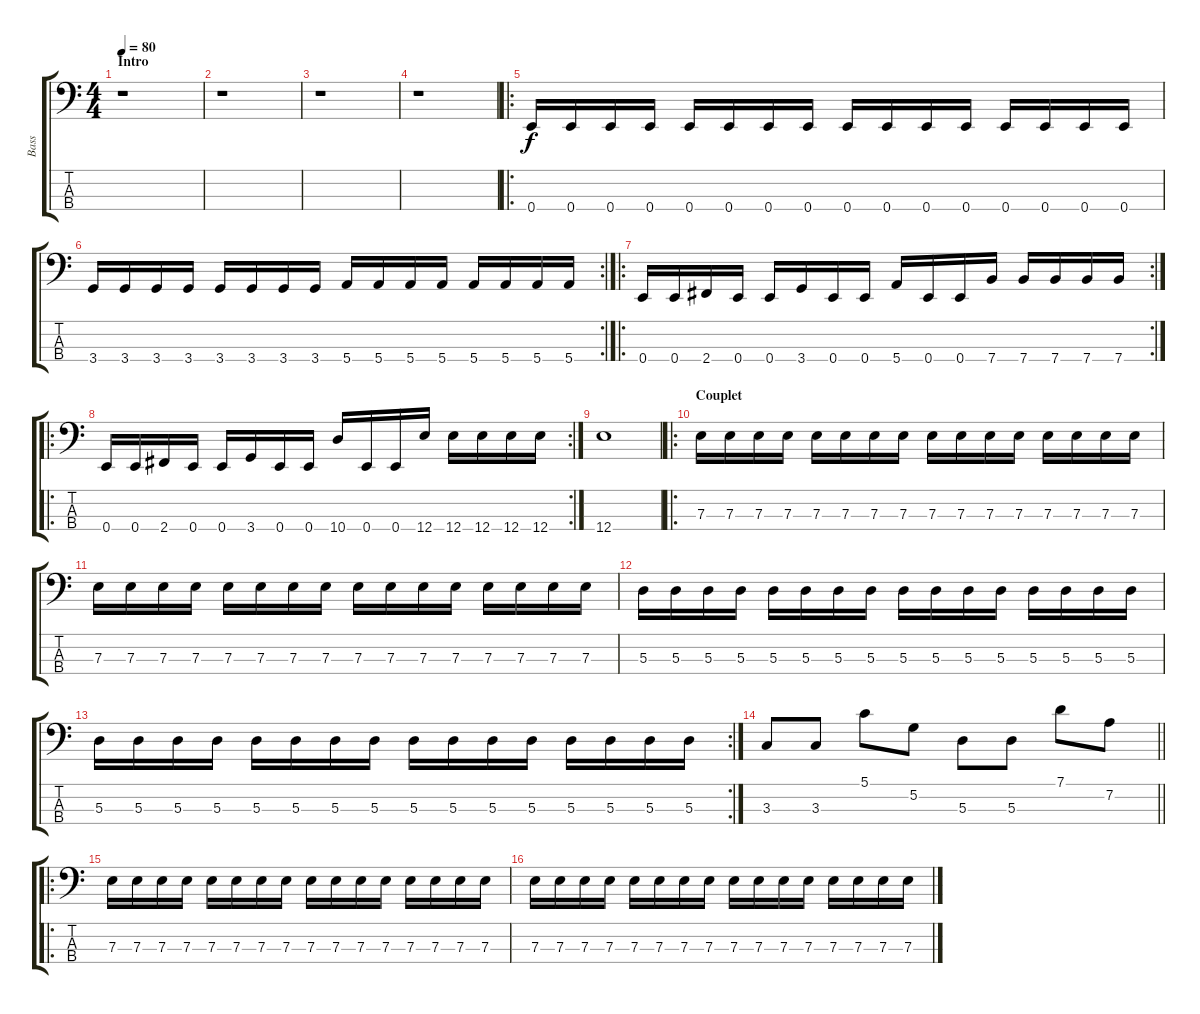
\track ("Bass" "Bass") {instrument electricbassfinger}
\staff {score tabs}
\tuning (G2 D2 A1 E1) {hide}
\ts (4 4)
\section ("" "Intro")
\tempo 80
\clef f4
\ks c
r.1{dy f instrument electricbassfinger} |
r.1 |
r.1 |
r.1 |
\ro
0.4.16 0.4.16 0.4.16 0.4.16 0.4.16 0.4.16 0.4.16 0.4.16 0.4.16 0.4.16 0.4.16 0.4.16 0.4.16 0.4.16 0.4.16 0.4.16 |
\rc 2
3.4.16 3.4.16 3.4.16 3.4.16 3.4.16 3.4.16 3.4.16 3.4.16 5.4.16 5.4.16 5.4.16 5.4.16 5.4.16 5.4.16 5.4.16 5.4.16 |
\ro
\rc 2
0.4.16 0.4.16 2.4.16 0.4.16 0.4.16 3.4.16 0.4.16 0.4.16 5.4.16 0.4.16 0.4.16 7.4.16 7.4.16 7.4.16 7.4.16 7.4.16 |
\ro
\rc 2
0.4.16 0.4.16 2.4.16 0.4.16 0.4.16 3.4.16 0.4.16 0.4.16 10.4.16 0.4.16 0.4.16 12.4.16 12.4.16 12.4.16 12.4.16 12.4.16 |
12.4.1 |
\ro
\section ("" "Couplet")
7.3.16 7.3.16 7.3.16 7.3.16 7.3.16 7.3.16 7.3.16 7.3.16 7.3.16 7.3.16 7.3.16 7.3.16 7.3.16 7.3.16 7.3.16 7.3.16 |
7.3.16 7.3.16 7.3.16 7.3.16 7.3.16 7.3.16 7.3.16 7.3.16 7.3.16 7.3.16 7.3.16 7.3.16 7.3.16 7.3.16 7.3.16 7.3.16 |
5.3.16 5.3.16 5.3.16 5.3.16 5.3.16 5.3.16 5.3.16 5.3.16 5.3.16 5.3.16 5.3.16 5.3.16 5.3.16 5.3.16 5.3.16 5.3.16 |
\rc 2
5.3.16 5.3.16 5.3.16 5.3.16 5.3.16 5.3.16 5.3.16 5.3.16 5.3.16 5.3.16 5.3.16 5.3.16 5.3.16 5.3.16 5.3.16 5.3.16 |
\barLineRight lightlight
3.3.8 3.3.8 5.1.8 5.2.8 5.3.8 5.3.8 7.1.8 7.2.8 |
\ro
7.3.16 7.3.16 7.3.16 7.3.16 7.3.16 7.3.16 7.3.16 7.3.16 7.3.16 7.3.16 7.3.16 7.3.16 7.3.16 7.3.16 7.3.16 7.3.16 |
7.3.16 7.3.16 7.3.16 7.3.16 7.3.16 7.3.16 7.3.16 7.3.16 7.3.16 7.3.16 7.3.16 7.3.16 7.3.16 7.3.16 7.3.16 7.3.16
